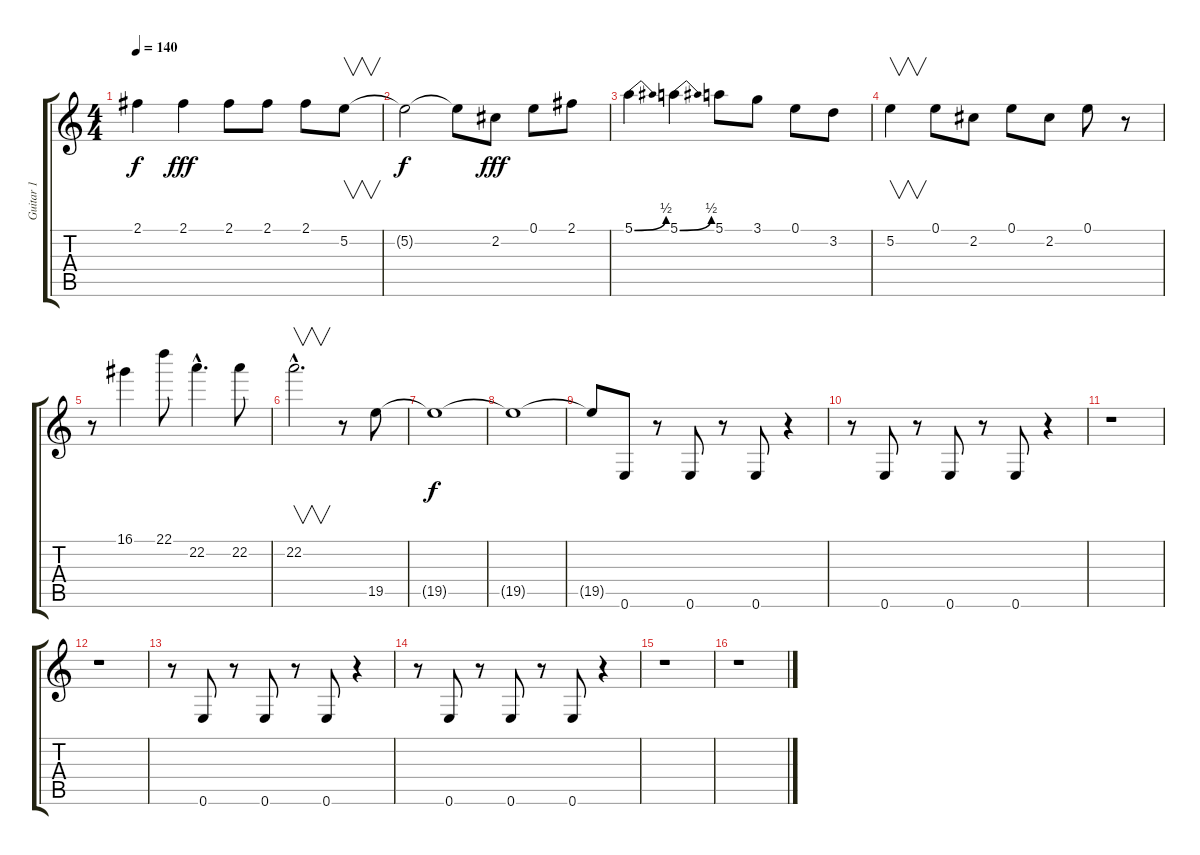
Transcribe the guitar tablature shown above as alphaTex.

\track ("Guitar 1" "Guitar 1") {instrument distortionguitar}
\staff {score tabs}
\tuning (E4 B3 G3 D3 A2 E2) {hide}
\ts (4 4)
\tempo 140
\clef g2
\ks c
2.1{t}.4{dy f} 2.1.4{dy fff} 2.1.8 2.1.8 2.1.8 5.2.8{v} |
5.2{t}.2{dy f} 5.2{t}.8 2.2.8{dy fff} 0.1.8 2.1.8 |
5.1{be (bend 0 0 60 2)}.4 5.1{be (bend 0 0 60 2)}.4 5.1.8 3.1.8 0.1.8 3.2.8 |
5.2.4{v} 0.1.8 2.2.8 0.1.8 2.2.8 0.1.8 r.8 |
r.8 16.1.4 22.1.8 22.2{hac}.4{d} 22.2.8 |
22.2{hac}.2{v d} r.8 19.5.8 |
19.5{t}.1{dy f} |
19.5{t}.1 |
19.5{t}.8 0.6.8 r.8 0.6.8 r.8 0.6.8 r.4 |
r.8 0.6.8 r.8 0.6.8 r.8 0.6.8 r.4 |
r.1 |
r.1 |
r.8 0.6.8 r.8 0.6.8 r.8 0.6.8 r.4 |
r.8 0.6.8 r.8 0.6.8 r.8 0.6.8 r.4 |
r.1 |
r.1
